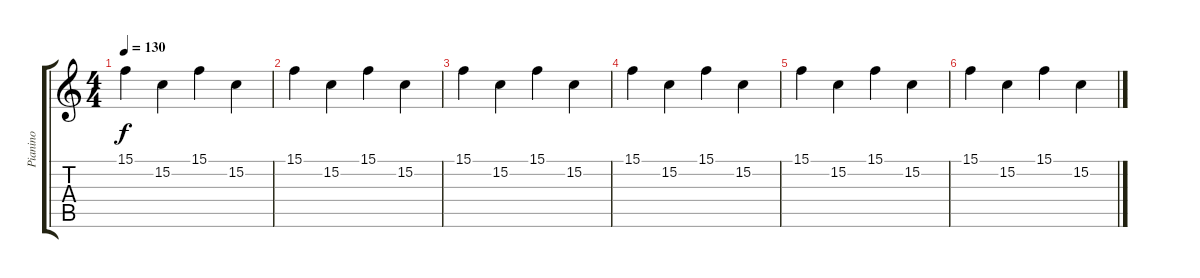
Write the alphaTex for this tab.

\track ("Pianino" "Pianino") {instrument acousticgrandpiano}
\staff {score tabs}
\tuning (D4 A3 F3 C3 G2 C2) {hide}
\ts (4 4)
\tempo 130
\clef g2
\ks c
15.1.4{dy f} 15.2.4 15.1.4 15.2.4 |
15.1.4 15.2.4 15.1.4 15.2.4 |
15.1.4{volume 0} 15.2.4 15.1.4 15.2.4 |
15.1.4 15.2.4 15.1.4 15.2.4 |
15.1.4 15.2.4 15.1.4 15.2.4 |
15.1.4 15.2.4 15.1.4 15.2.4
